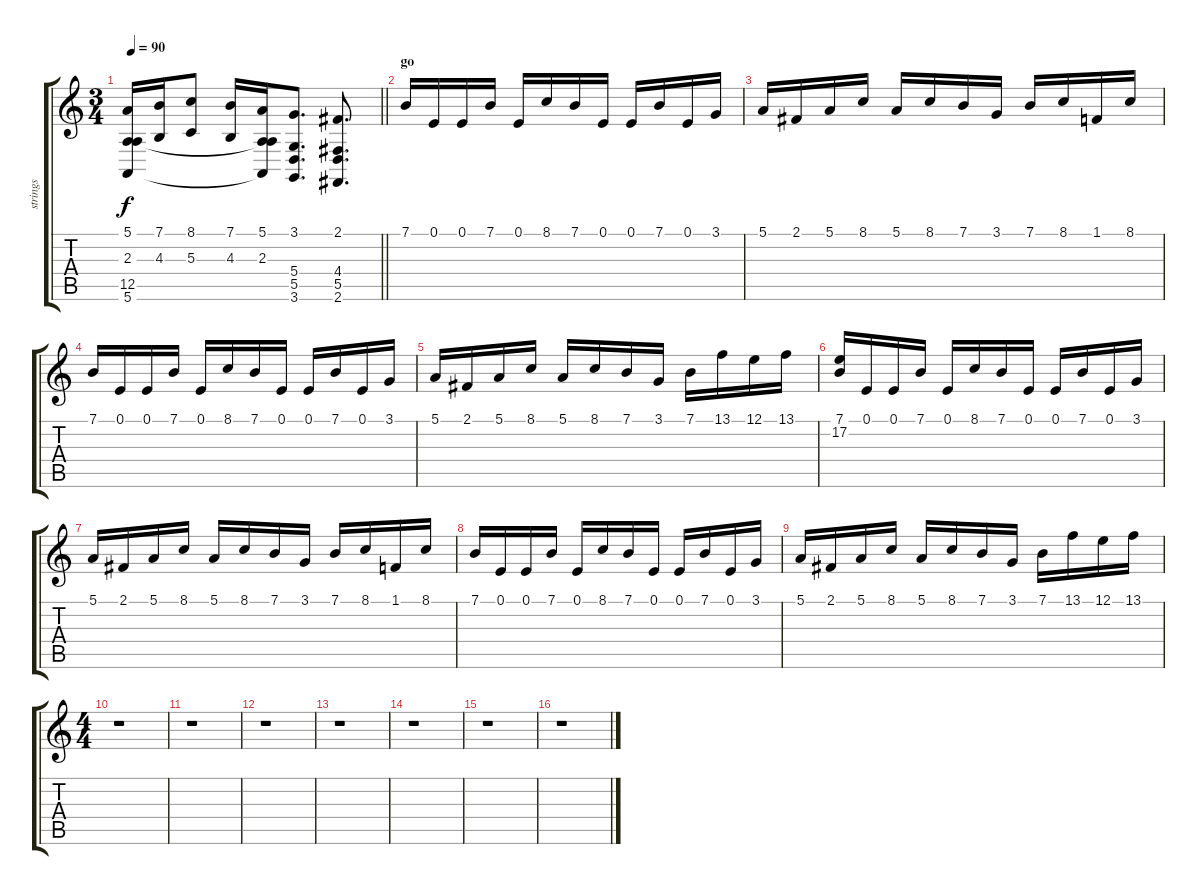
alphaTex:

\track ("strings" "strings") {instrument stringensemble1}
\staff {score tabs}
\tuning (E4 B3 G3 D3 A2 E2) {hide}
\ts (3 4)
\tempo 90
\clef g2
\barLineRight lightlight
\ks c
(5.1 2.3 12.5 5.6).16{dy f} (7.1 4.3).16 (8.1 5.3).8 (7.1 4.3).16 (5.1 2.3 12.5{t} 5.6{t}).16 (3.1 5.4 5.5 3.6).8{d} (2.1 4.4 5.5 2.6).8{d} |
\section ("" "go")
7.1.16 0.1.16 0.1.16 7.1.16 0.1.16 8.1.16 7.1.16 0.1.16 0.1.16 7.1.16 0.1.16 3.1.16 |
5.1.16 2.1.16 5.1.16 8.1.16 5.1.16 8.1.16 7.1.16 3.1.16 7.1.16 8.1.16 1.1.16 8.1.16 |
7.1.16 0.1.16 0.1.16 7.1.16 0.1.16 8.1.16 7.1.16 0.1.16 0.1.16 7.1.16 0.1.16 3.1.16 |
5.1.16 2.1.16 5.1.16 8.1.16 5.1.16 8.1.16 7.1.16 3.1.16 7.1.16 13.1.16 12.1.16 13.1.16 |
(7.1 17.2).16 0.1.16 0.1.16 7.1.16 0.1.16 8.1.16 7.1.16 0.1.16 0.1.16 7.1.16 0.1.16 3.1.16 |
5.1.16 2.1.16 5.1.16 8.1.16 5.1.16 8.1.16 7.1.16 3.1.16 7.1.16 8.1.16 1.1.16 8.1.16 |
7.1.16 0.1.16 0.1.16 7.1.16 0.1.16 8.1.16 7.1.16 0.1.16 0.1.16 7.1.16 0.1.16 3.1.16 |
5.1.16 2.1.16 5.1.16 8.1.16 5.1.16 8.1.16 7.1.16 3.1.16 7.1.16 13.1.16 12.1.16 13.1.16 |
\ts (4 4)
r.1 |
r.1 |
r.1 |
r.1 |
r.1 |
r.1 |
r.1
